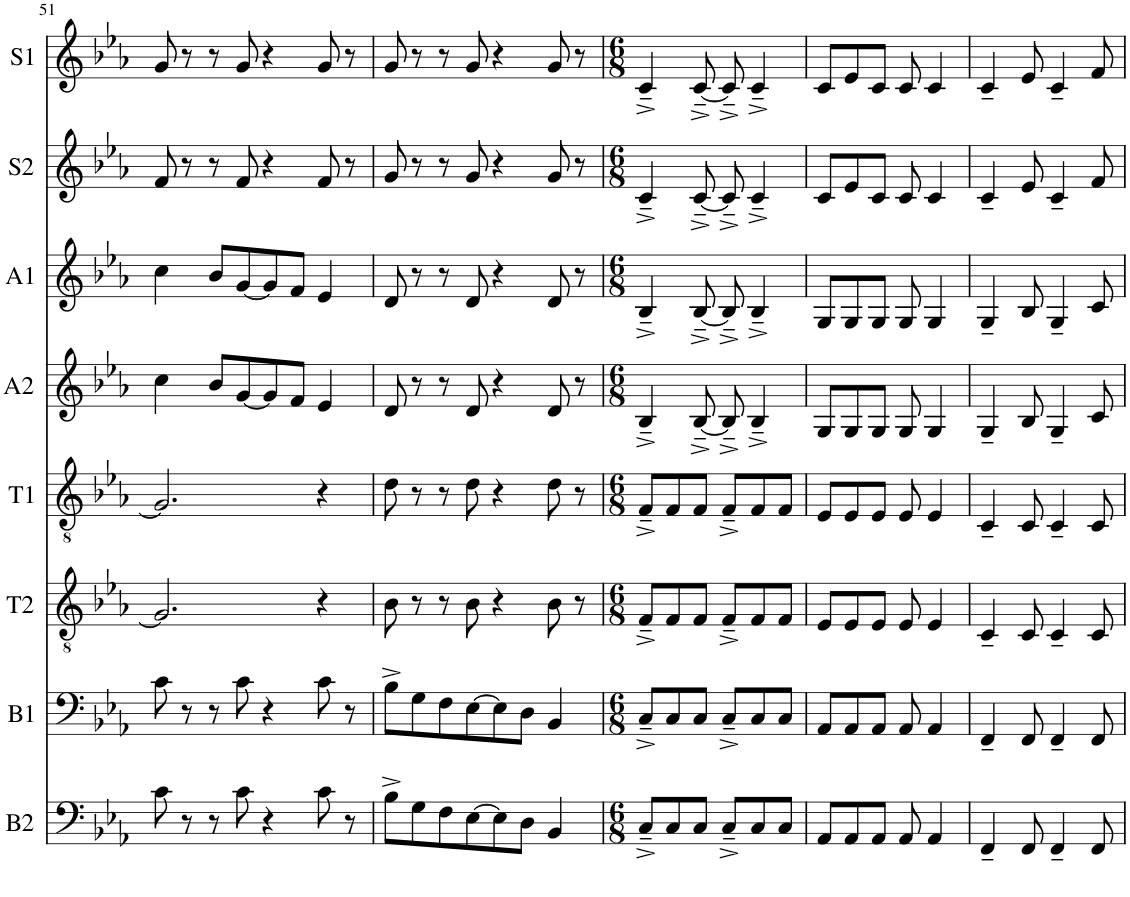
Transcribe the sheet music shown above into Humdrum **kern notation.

**kern	**kern	**kern	**kern	**kern	**kern	**kern	**kern
*part8	*part7	*part6	*part5	*part4	*part3	*part2	*part1
*staff8	*staff7	*staff6	*staff5	*staff4	*staff3	*staff2	*staff1
*I"Bass 2	*I"Bass 1	*I"Tenor 2	*I"Tenor 1	*I"Alto 2	*I"Alto 1	*I"Soprano 2	*I"Soprano 1
*I'B2	*I'B1	*I'T2	*I'T1	*I'A2	*I'A1	*I'S2	*I'S1
!!LO:PB:g=z
*clefF4	*clefF4	*clefGv2	*clefGv2	*clefG2	*clefG2	*clefG2	*clefG2
*k[b-e-a-]	*k[b-e-a-]	*k[b-e-a-]	*k[b-e-a-]	*k[b-e-a-]	*k[b-e-a-]	*k[b-e-a-]	*k[b-e-a-]
*M8/8	*M8/8	*M8/8	*M8/8	*M8/8	*M8/8	*M8/8	*M8/8
=51	=51	=51	=51	=51	=51	=51	=51
8c\	8c\	2.G/]	2.G/]	4cc\	4cc\	8f/	8g/
8r	8r	.	.	.	.	8r	8r
8r	8r	.	.	8b-/L	8b-/L	8r	8r
8c\	8c\	.	.	[8g/	[8g/	8f/	8g/
4r	4r	.	.	8g/]	8g/]	4r	4r
.	.	.	.	8f/J	8f/J	.	.
8c\	8c\	4r	4r	4e-/	4e-/	8f/	8g/
8r	8r	.	.	.	.	8r	8r
=52	=52	=52	=52	=52	=52	=52	=52
8B-^\L	8B-^\L	8B-\	8d\	8d/	8d/	8g/	8g/
8G\	8G\	8r	8r	8r	8r	8r	8r
8F\	8F\	8r	8r	8r	8r	8r	8r
[8E-\	[8E-\	8B-\	8d\	8d/	8d/	8g/	8g/
8E-\]	8E-\]	4r	4r	4r	4r	4r	4r
8D\J	8D\J	.	.	.	.	.	.
4BB-/	4BB-/	8B-\	8d\	8d/	8d/	8g/	8g/
.	.	8r	8r	8r	8r	8r	8r
=53	=53	=53	=53	=53	=53	=53	=53
*M6/8	*M6/8	*M6/8	*M6/8	*M6/8	*M6/8	*M6/8	*M6/8
8C~^/L	8C~^/L	8F~^/L	8F~^/L	4B-~^/	4B-~^/	4c~^/	4c~^/
8C/	8C/	8F/	8F/	.	.	.	.
8C/J	8C/J	8F/J	8F/J	[8B-~^/	[8B-~^/	[8c~^/	[8c~^/
8C~^/L	8C~^/L	8F~^/L	8F~^/L	8B-~^/]	8B-~^/]	8c~^/]	8c~^/]
8C/	8C/	8F/	8F/	4B-~^/	4B-~^/	4c~^/	4c~^/
8C/J	8C/J	8F/J	8F/J	.	.	.	.
=54	=54	=54	=54	=54	=54	=54	=54
8AA-/L	8AA-/L	8E-/L	8E-/L	8G/L	8G/L	8c/L	8c/L
8AA-/	8AA-/	8E-/	8E-/	8G/	8G/	8e-/	8e-/
8AA-/J	8AA-/J	8E-/J	8E-/J	8G/J	8G/J	8c/J	8c/J
8AA-/	8AA-/	8E-/	8E-/	8G/	8G/	8c/	8c/
4AA-/	4AA-/	4E-/	4E-/	4G/	4G/	4c/	4c/
=55	=55	=55	=55	=55	=55	=55	=55
4FF~/	4FF~/	4C~/	4C~/	4G~/	4G~/	4c~/	4c~/
8FF/	8FF/	8C/	8C/	8B-/	8B-/	8e-/	8e-/
4FF~/	4FF~/	4C~/	4C~/	4G~/	4G~/	4c~/	4c~/
8FF/	8FF/	8C/	8C/	8c/	8c/	8f/	8f/
=	=	=	=	=	=	=	=
*-	*-	*-	*-	*-	*-	*-	*-
